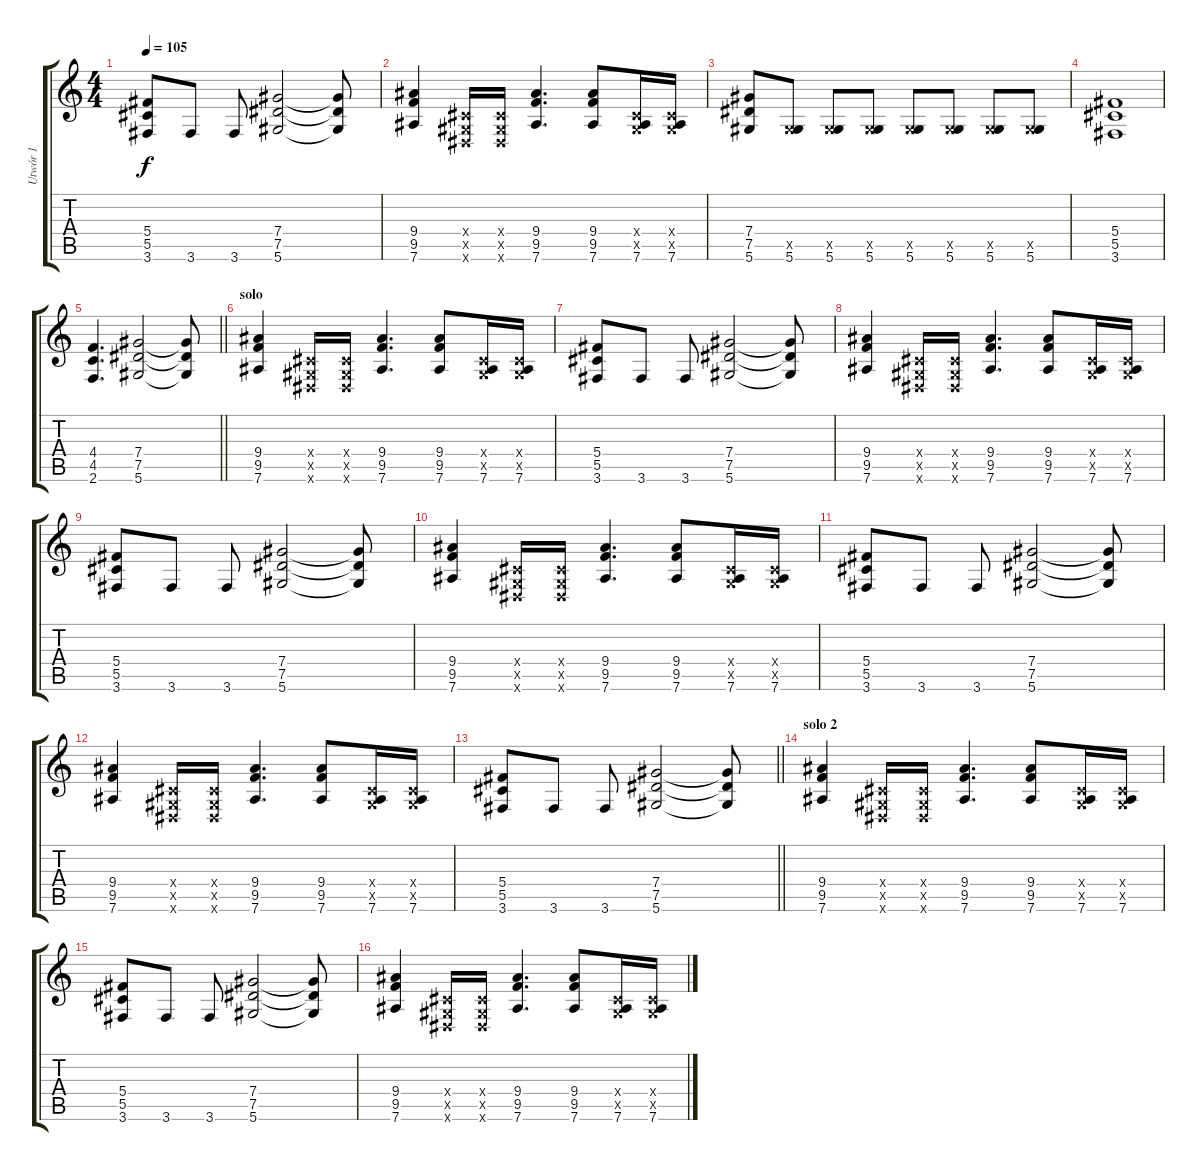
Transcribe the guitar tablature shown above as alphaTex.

\track ("Utwór 1" "Utwór 1") {instrument overdrivenguitar}
\staff {score tabs}
\tuning (Eb4 Bb3 Gb3 Db3 Ab2 Eb2) {hide}
\ts (4 4)
\tempo 105
\clef g2
\ks c
(5.4 5.5 3.6).8{dy f} 3.6.8 3.6.8 (7.4 7.5 5.6).2 (7.4{t} 7.5{t} 5.6{t}).8 |
(9.4 9.5 7.6).4 (0.4{x} 0.5{x} 0.6{x}).16 (0.4{x} 0.5{x} 0.6{x}).16 (9.4 9.5 7.6).4{d} (9.4 9.5 7.6).8 (0.4{x} 0.5{x} 7.6).16 (0.4{x} 0.5{x} 7.6).16 |
(7.4 7.5 5.6).8 (0.5{x} 5.6).8 (0.5{x} 5.6).8 (0.5{x} 5.6).8 (0.5{x} 5.6).8 (0.5{x} 5.6).8 (0.5{x} 5.6).8 (0.5{x} 5.6).8 |
(5.4 5.5 3.6).1 |
\barLineRight lightlight
(4.4 4.5 2.6).4{d} (7.4 7.5 5.6).2 (7.4{t} 7.5{t} 5.6{t}).8 |
\section ("" "solo")
(9.4 9.5 7.6).4 (0.4{x} 0.5{x} 0.6{x}).16 (0.4{x} 0.5{x} 0.6{x}).16 (9.4 9.5 7.6).4{d} (9.4 9.5 7.6).8 (0.4{x} 0.5{x} 7.6).16 (0.4{x} 0.5{x} 7.6).16 |
(5.4 5.5 3.6).8 3.6.8 3.6.8 (7.4 7.5 5.6).2 (7.4{t} 7.5{t} 5.6{t}).8 |
(9.4 9.5 7.6).4 (0.4{x} 0.5{x} 0.6{x}).16 (0.4{x} 0.5{x} 0.6{x}).16 (9.4 9.5 7.6).4{d} (9.4 9.5 7.6).8 (0.4{x} 0.5{x} 7.6).16 (0.4{x} 0.5{x} 7.6).16 |
(5.4 5.5 3.6).8 3.6.8 3.6.8 (7.4 7.5 5.6).2 (7.4{t} 7.5{t} 5.6{t}).8 |
(9.4 9.5 7.6).4 (0.4{x} 0.5{x} 0.6{x}).16 (0.4{x} 0.5{x} 0.6{x}).16 (9.4 9.5 7.6).4{d} (9.4 9.5 7.6).8 (0.4{x} 0.5{x} 7.6).16 (0.4{x} 0.5{x} 7.6).16 |
(5.4 5.5 3.6).8 3.6.8 3.6.8 (7.4 7.5 5.6).2 (7.4{t} 7.5{t} 5.6{t}).8 |
(9.4 9.5 7.6).4 (0.4{x} 0.5{x} 0.6{x}).16 (0.4{x} 0.5{x} 0.6{x}).16 (9.4 9.5 7.6).4{d} (9.4 9.5 7.6).8 (0.4{x} 0.5{x} 7.6).16 (0.4{x} 0.5{x} 7.6).16 |
\barLineRight lightlight
(5.4 5.5 3.6).8 3.6.8 3.6.8 (7.4 7.5 5.6).2 (7.4{t} 7.5{t} 5.6{t}).8 |
\section ("" "solo 2")
(9.4 9.5 7.6).4 (0.4{x} 0.5{x} 0.6{x}).16 (0.4{x} 0.5{x} 0.6{x}).16 (9.4 9.5 7.6).4{d} (9.4 9.5 7.6).8 (0.4{x} 0.5{x} 7.6).16 (0.4{x} 0.5{x} 7.6).16 |
(5.4 5.5 3.6).8 3.6.8 3.6.8 (7.4 7.5 5.6).2 (7.4{t} 7.5{t} 5.6{t}).8 |
(9.4 9.5 7.6).4 (0.4{x} 0.5{x} 0.6{x}).16 (0.4{x} 0.5{x} 0.6{x}).16 (9.4 9.5 7.6).4{d} (9.4 9.5 7.6).8 (0.4{x} 0.5{x} 7.6).16 (0.4{x} 0.5{x} 7.6).16
